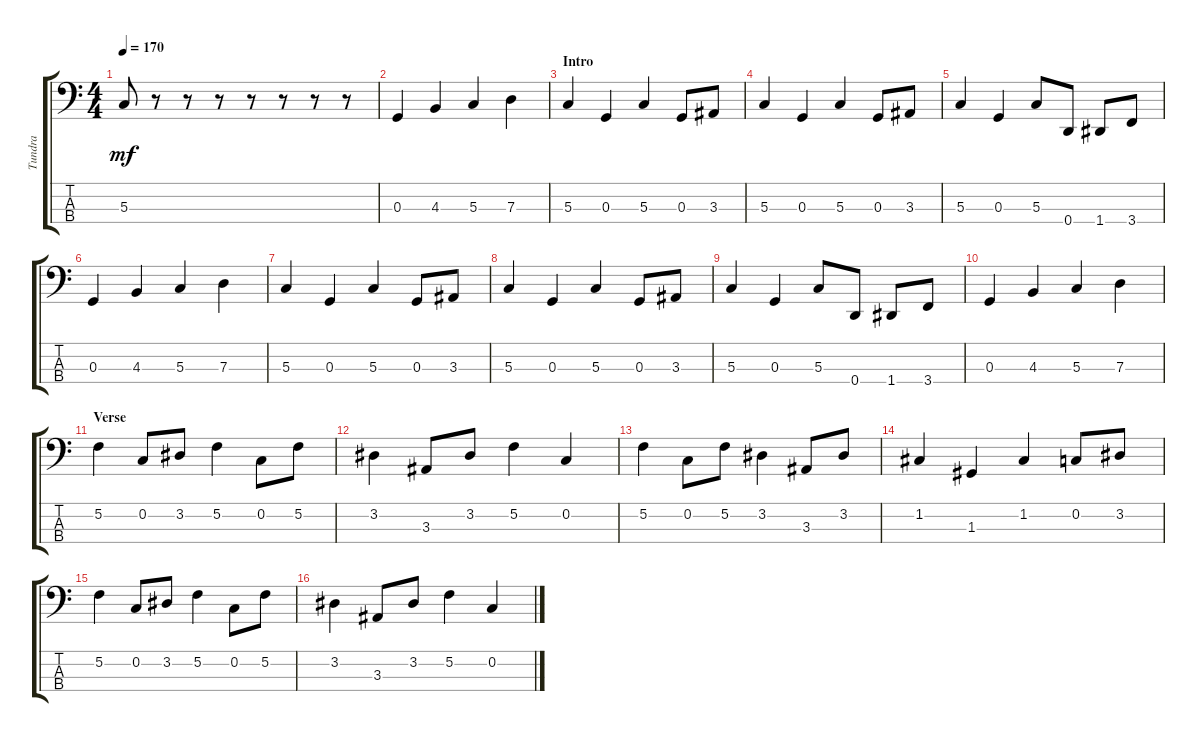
\track ("Tundra" "Tundra") {instrument electricbasspick}
\staff {score tabs}
\tuning (F2 C2 G1 D1) {hide}
\ts (4 4)
\tempo 170
\clef f4
\ks c
5.3.8{dy mf} r.8 r.8 r.8 r.8 r.8 r.8 r.8 |
0.3.4 4.3.4 5.3.4 7.3.4 |
\section ("" "Intro")
5.3.4 0.3.4 5.3.4 0.3.8 3.3.8 |
5.3.4 0.3.4 5.3.4 0.3.8 3.3.8 |
5.3.4 0.3.4 5.3.8 0.4.8 1.4.8 3.4.8 |
0.3.4 4.3.4 5.3.4 7.3.4 |
5.3.4 0.3.4 5.3.4 0.3.8 3.3.8 |
5.3.4 0.3.4 5.3.4 0.3.8 3.3.8 |
5.3.4 0.3.4 5.3.8 0.4.8 1.4.8 3.4.8 |
0.3.4 4.3.4 5.3.4 7.3.4 |
\section ("" "Verse")
5.2.4 0.2.8 3.2.8 5.2.4 0.2.8 5.2.8 |
3.2.4 3.3.8 3.2.8 5.2.4 0.2.4 |
5.2.4 0.2.8 5.2.8 3.2.4 3.3.8 3.2.8 |
1.2.4 1.3.4 1.2.4 0.2.8 3.2.8 |
5.2.4 0.2.8 3.2.8 5.2.4 0.2.8 5.2.8 |
3.2.4 3.3.8 3.2.8 5.2.4 0.2.4
